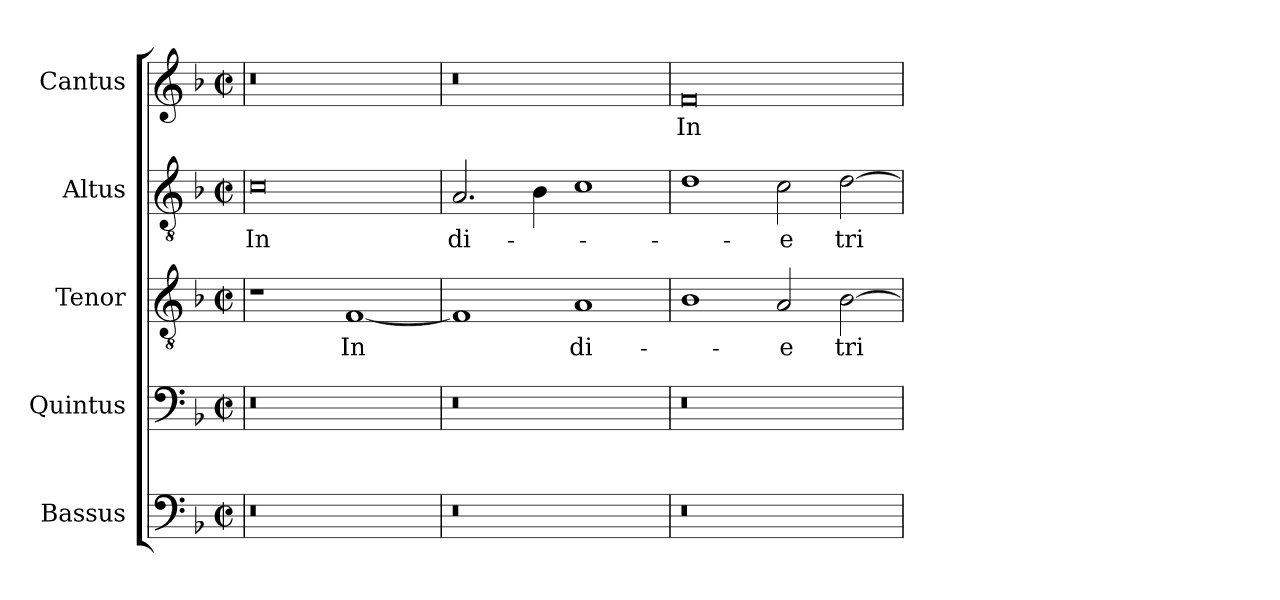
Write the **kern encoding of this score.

**kern	**kern	**kern	**text	**kern	**text	**kern	**text
*part5	*part4	*part3	*part3	*part2	*part2	*part1	*part1
*staff5	*staff4	*staff3	*staff3	*staff2	*staff2	*staff1	*staff1
*I"Bassus	*I"Quintus	*I"Tenor	*	*I"Altus	*	*I"Cantus	*
!!LO:PB:g=z
*stria5	*stria5	*stria5	*	*stria5	*	*stria5	*
*clefF4	*clefF4	*clefGv2	*	*clefGv2	*	*clefG2	*
*k[b-]	*k[b-]	*k[b-]	*	*k[b-]	*	*k[b-]	*
*F:	*F:	*F:	*	*F:	*	*F:	*
*M2/2	*M2/2	*M2/2	*	*M2/2	*	*M2/2	*
*met(c|)	*met(c|)	*met(c|)	*	*met(c|)	*	*met(c|)	*
=1	=1	=1	=1!	=1	=1!	=1!	=1!
!	!	!	!	!	!LO:LY:b:cj	!	!
0r	0r	1r	.	0c	In	0r	.
!	!	!	!LO:LY:b:cj	!	!	!	!
.	.	[<1F	In	.	.	.	.
=2	=2	=2	=2	=2	=2	=2	=2
!	!	!	!	!	!LO:LY:b:cj	!	!
0r	0r	1F]	.	2.A/	di-	0r	.
.	.	.	.	4B-\	.	.	.
!	!	!	!LO:LY:b:cj	!	!	!	!
.	.	1A	di-	1c	.	.	.
=3	=3	=3	=3	=3	=3	=3	=3
!	!	!	!	!	!	!	!LO:LY:b:cj
0r	0r	1B-	.	1d	.	0f	In
!	!	!	!LO:LY:b:cj	!	!LO:LY:b:cj	!	!
.	.	2A/	-e	2c\	-e	.	.
!	!	!	!LO:LY:b:cj	!	!LO:LY:b:cj	!	!
.	.	[>2B-\	tri-	[>2d\	tri-	.	.
=	=	=	=	=	=	=	=
*-	*-	*-	*-	*-	*-	*-	*-
